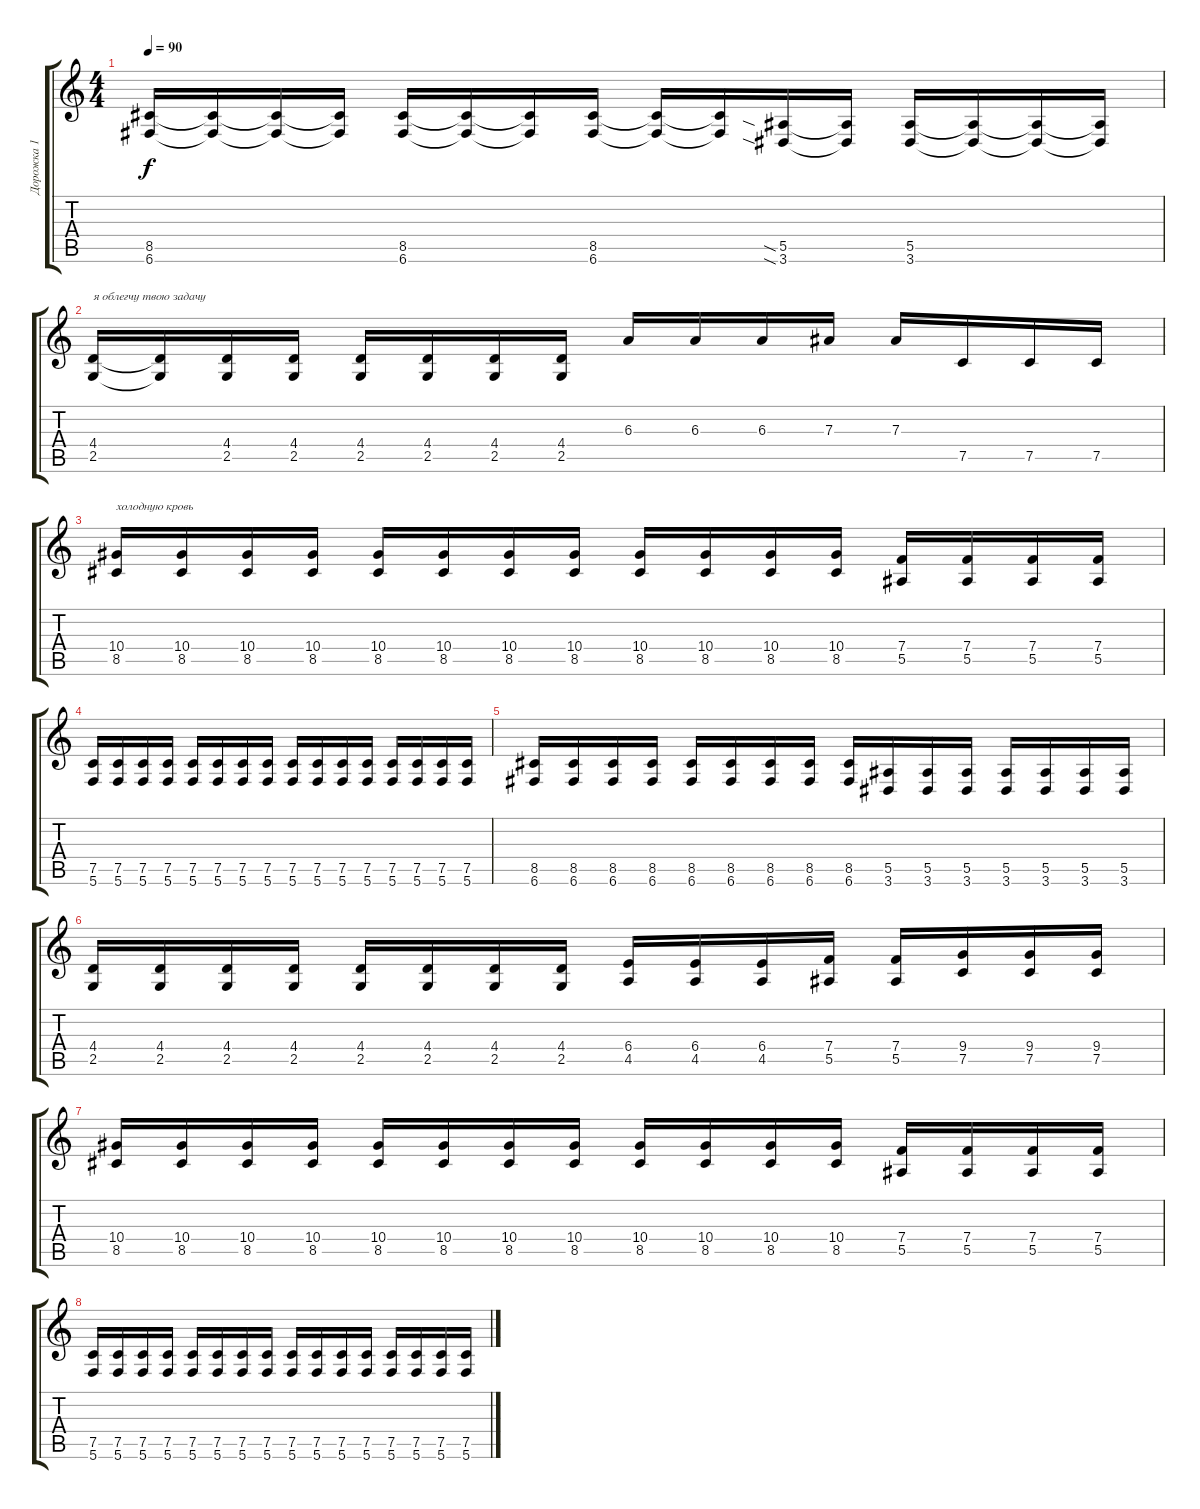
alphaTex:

\track ("Дорожка 1" "Дорожка 1") {instrument overdrivenguitar}
\staff {score tabs}
\tuning (C4 G3 Eb3 Bb2 F2 C2) {hide}
\ts (4 4)
\tempo 90
\clef g2
\ks c
(8.5 6.6).16{dy f} (8.5{t} 6.6{t}).16 (8.5{t} 6.6{t}).16 (8.5{t} 6.6{t}).16 (8.5 6.6).16 (8.5{t} 6.6{t}).16 (8.5{t} 6.6{t}).16 (8.5 6.6).16 (8.5{t} 6.6{t}).16 (8.5{t} 6.6{t}).16 (5.5{sia} 3.6{sia}).16 (5.5{t} 3.6{t}).16 (5.5 3.6).16 (5.5{t} 3.6{t}).16 (5.5{t} 3.6{t}).16 (5.5{t} 3.6{t}).16 |
(4.4 2.5).16{txt "я облегчу твою задачу"} (4.4{t} 2.5{t}).16 (4.4 2.5).16 (4.4 2.5).16 (4.4 2.5).16 (4.4 2.5).16 (4.4 2.5).16 (4.4 2.5).16 6.3.16 6.3.16 6.3.16 7.3.16 7.3.16 7.5.16 7.5.16 7.5.16 |
(10.4 8.5).16{txt "холодную кровь"} (10.4 8.5).16 (10.4 8.5).16 (10.4 8.5).16 (10.4 8.5).16 (10.4 8.5).16 (10.4 8.5).16 (10.4 8.5).16 (10.4 8.5).16 (10.4 8.5).16 (10.4 8.5).16 (10.4 8.5).16 (7.4 5.5).16 (7.4 5.5).16 (7.4 5.5).16 (7.4 5.5).16 |
(7.5 5.6).16 (7.5 5.6).16 (7.5 5.6).16 (7.5 5.6).16 (7.5 5.6).16 (7.5 5.6).16 (7.5 5.6).16 (7.5 5.6).16 (7.5 5.6).16 (7.5 5.6).16 (7.5 5.6).16 (7.5 5.6).16 (7.5 5.6).16 (7.5 5.6).16 (7.5 5.6).16 (7.5 5.6).16 |
(8.5 6.6).16 (8.5 6.6).16 (8.5 6.6).16 (8.5 6.6).16 (8.5 6.6).16 (8.5 6.6).16 (8.5 6.6).16 (8.5 6.6).16 (8.5 6.6).16 (5.5 3.6).16 (5.5 3.6).16 (5.5 3.6).16 (5.5 3.6).16 (5.5 3.6).16 (5.5 3.6).16 (5.5 3.6).16 |
(4.4 2.5).16 (4.4 2.5).16 (4.4 2.5).16 (4.4 2.5).16 (4.4 2.5).16 (4.4 2.5).16 (4.4 2.5).16 (4.4 2.5).16 (6.4 4.5).16 (6.4 4.5).16 (6.4 4.5).16 (7.4 5.5).16 (7.4 5.5).16 (9.4 7.5).16 (9.4 7.5).16 (9.4 7.5).16 |
(10.4 8.5).16 (10.4 8.5).16 (10.4 8.5).16 (10.4 8.5).16 (10.4 8.5).16 (10.4 8.5).16 (10.4 8.5).16 (10.4 8.5).16 (10.4 8.5).16 (10.4 8.5).16 (10.4 8.5).16 (10.4 8.5).16 (7.4 5.5).16 (7.4 5.5).16 (7.4 5.5).16 (7.4 5.5).16 |
(7.5 5.6).16 (7.5 5.6).16 (7.5 5.6).16 (7.5 5.6).16 (7.5 5.6).16 (7.5 5.6).16 (7.5 5.6).16 (7.5 5.6).16 (7.5 5.6).16 (7.5 5.6).16 (7.5 5.6).16 (7.5 5.6).16 (7.5 5.6).16 (7.5 5.6).16 (7.5 5.6).16 (7.5 5.6).16
